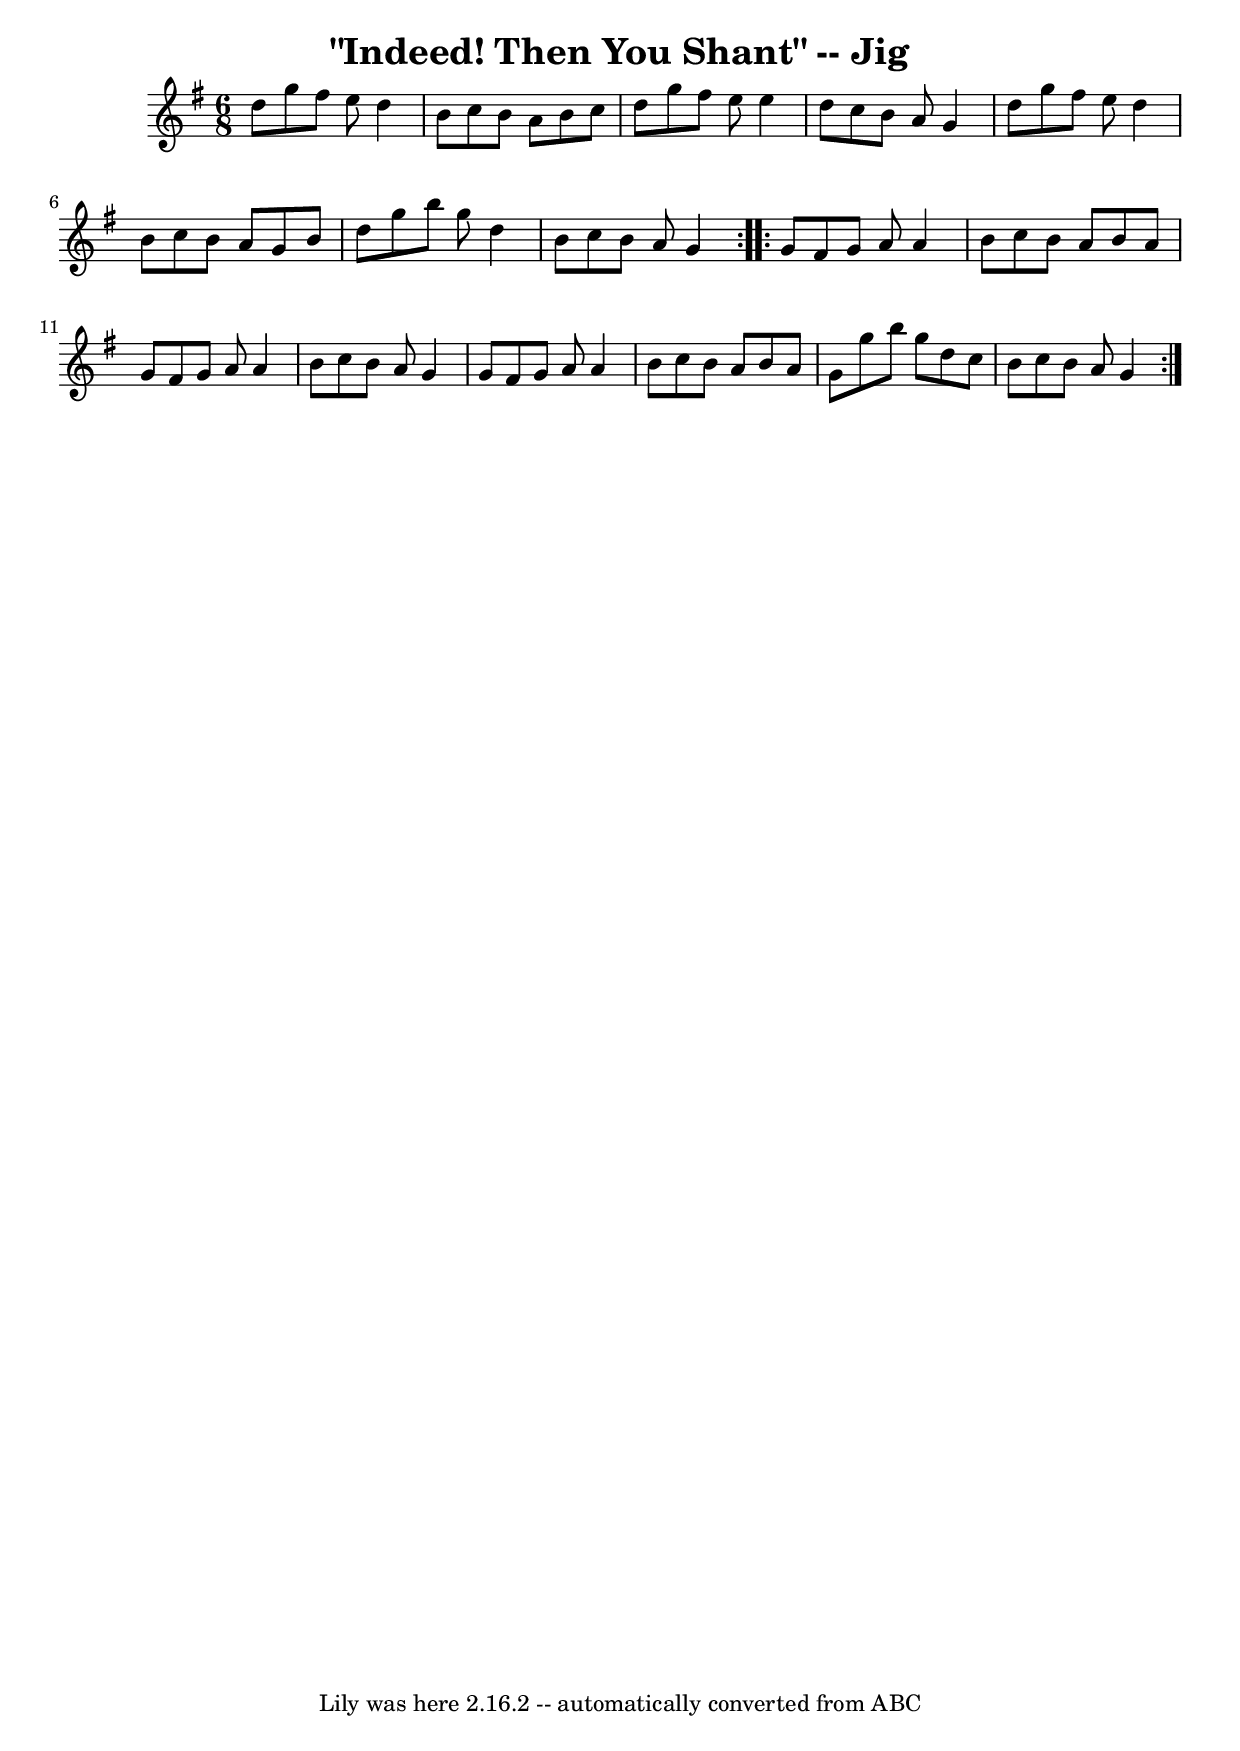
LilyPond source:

\version "2.7.40"
\include "Mammoth.ily"
\header {
	%% book = "Ryan's Mammoth Collection"
	crossRefNumber = "1"
	footnotes = "\\\\111 625"
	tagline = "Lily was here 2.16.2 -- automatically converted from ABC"
	title = "\"Indeed! Then You Shant\" -- Jig"
}
voicedefault =  {


\repeat volta 2 {
\time 6/8 
\key g \major d''8  |
 g''8 fis''8 e''8 d''4    
b'8    |
 c''8 b'8 a'8 b'8 c''8 d''8    |
 g''8  
 fis''8 e''8 e''4 d''8    |
 c''8 b'8 a'8 g'4    
d''8    |
 g''8 fis''8 e''8 d''4 b'8    |
 c''8   
 b'8 a'8 g'8 b'8 d''8    |
 g''8 b''8 g''8 d''4    
b'8    |
 c''8 b'8 a'8 g'4  }     \repeat volta 2 { g'8  
|
 fis'8 g'8 a'8 a'4 b'8    |
 c''8 b'8 a'8 
 b'8 a'8 g'8    |
 fis'8 g'8 a'8 a'4 b'8    
|
 c''8 b'8 a'8 g'4 g'8    |
 fis'8 g'8 a'8 
 a'4 b'8    |
 c''8 b'8 a'8 b'8 a'8 g'8    |
 
 g''8 b''8 g''8 d''8 c''8 b'8    |
 c''8 b'8 a'8  
 g'4  }   
}

\score{
    <<

	\context Staff="default"
	{
	    \voicedefault 
	}

    >>
	\layout {
	}
	\midi {}
}
